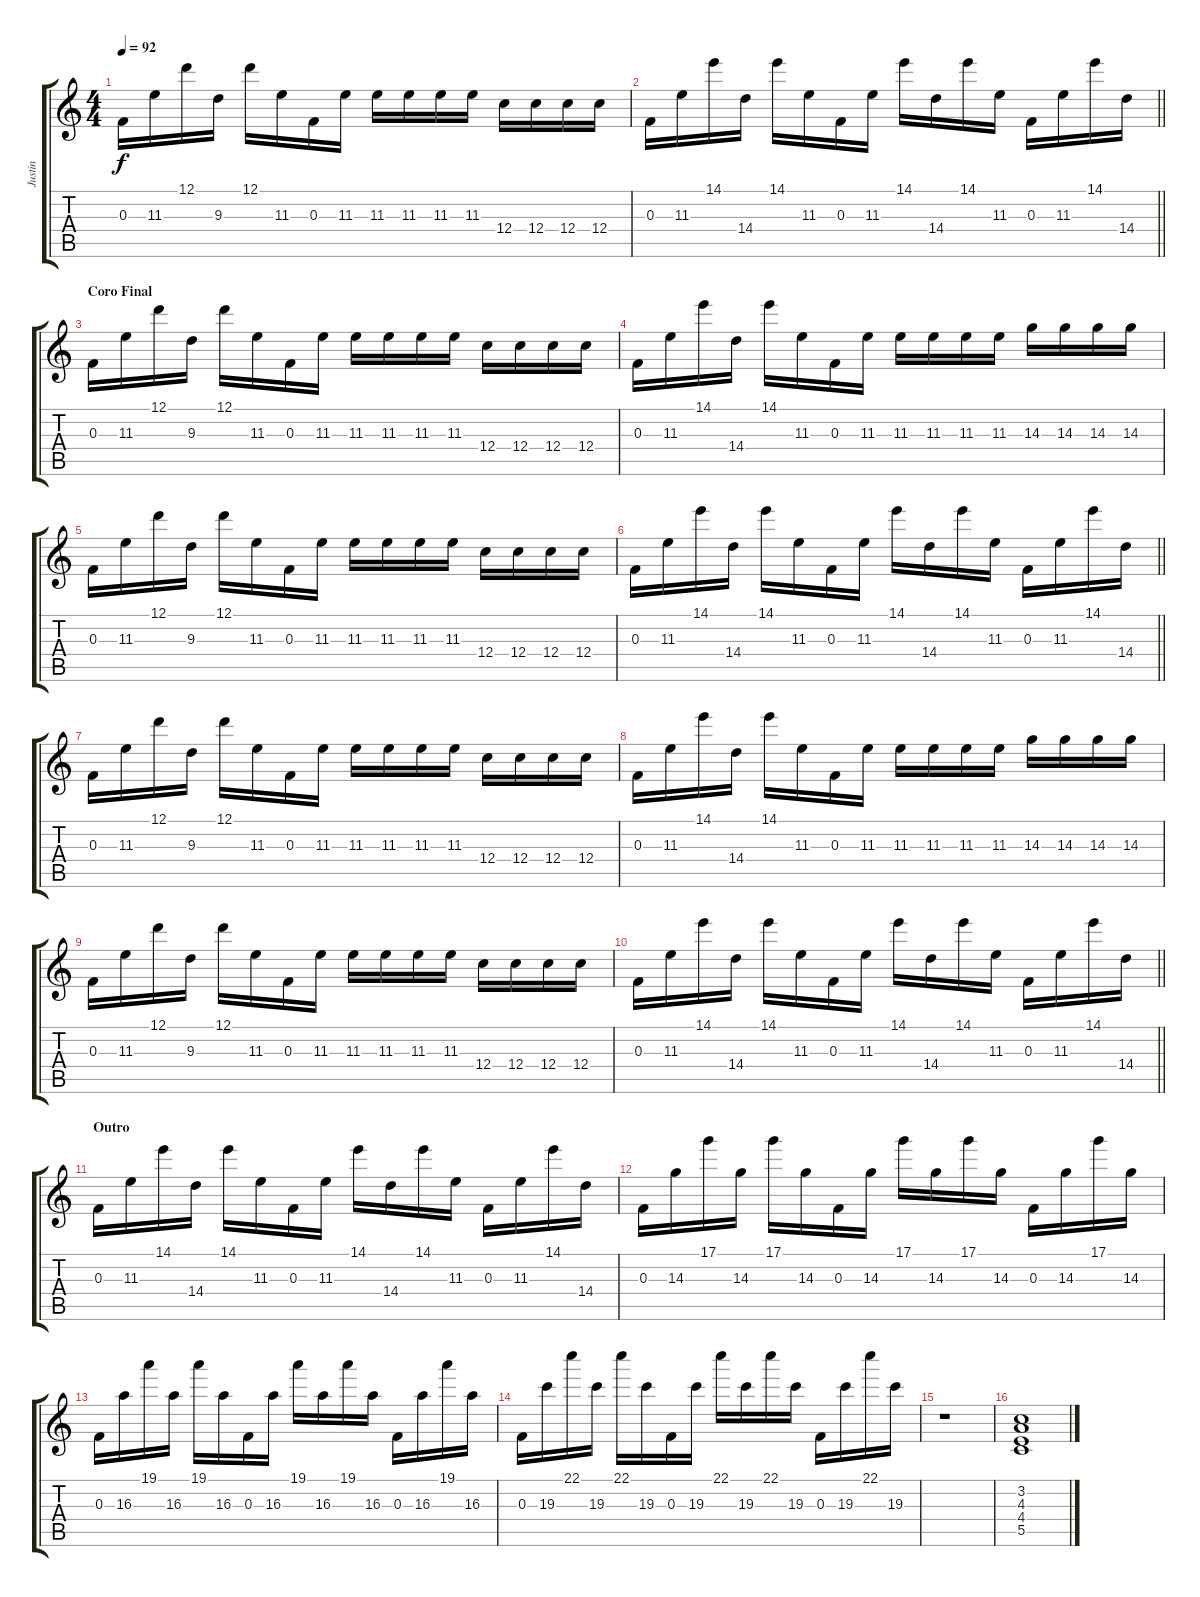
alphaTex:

\track ("Justin" "Justin") {instrument distortionguitar}
\staff {score tabs}
\tuning (D4 A3 F3 C3 G2 D2) {hide}
\ts (4 4)
\tempo 92
\clef g2
\ks c
0.3.16{dy f} 11.3.16 12.1.16 9.3.16 12.1.16 11.3.16 0.3.16 11.3.16 11.3.16 11.3.16 11.3.16 11.3.16 12.4.16 12.4.16 12.4.16 12.4.16 |
\barLineRight lightlight
0.3.16 11.3.16 14.1.16 14.4.16 14.1.16 11.3.16 0.3.16 11.3.16 14.1.16 14.4.16 14.1.16 11.3.16 0.3.16 11.3.16 14.1.16 14.4.16 |
\section ("" "Coro Final")
0.3.16 11.3.16 12.1.16 9.3.16 12.1.16 11.3.16 0.3.16 11.3.16 11.3.16 11.3.16 11.3.16 11.3.16 12.4.16 12.4.16 12.4.16 12.4.16 |
0.3.16 11.3.16 14.1.16 14.4.16 14.1.16 11.3.16 0.3.16 11.3.16 11.3.16 11.3.16 11.3.16 11.3.16 14.3.16 14.3.16 14.3.16 14.3.16 |
0.3.16 11.3.16 12.1.16 9.3.16 12.1.16 11.3.16 0.3.16 11.3.16 11.3.16 11.3.16 11.3.16 11.3.16 12.4.16 12.4.16 12.4.16 12.4.16 |
\barLineRight lightlight
0.3.16 11.3.16 14.1.16 14.4.16 14.1.16 11.3.16 0.3.16 11.3.16 14.1.16 14.4.16 14.1.16 11.3.16 0.3.16 11.3.16 14.1.16 14.4.16 |
0.3.16 11.3.16 12.1.16 9.3.16 12.1.16 11.3.16 0.3.16 11.3.16 11.3.16 11.3.16 11.3.16 11.3.16 12.4.16 12.4.16 12.4.16 12.4.16 |
0.3.16 11.3.16 14.1.16 14.4.16 14.1.16 11.3.16 0.3.16 11.3.16 11.3.16 11.3.16 11.3.16 11.3.16 14.3.16 14.3.16 14.3.16 14.3.16 |
0.3.16 11.3.16 12.1.16 9.3.16 12.1.16 11.3.16 0.3.16 11.3.16 11.3.16 11.3.16 11.3.16 11.3.16 12.4.16 12.4.16 12.4.16 12.4.16 |
\barLineRight lightlight
0.3.16 11.3.16 14.1.16 14.4.16 14.1.16 11.3.16 0.3.16 11.3.16 14.1.16 14.4.16 14.1.16 11.3.16 0.3.16 11.3.16 14.1.16 14.4.16 |
\section ("" "Outro")
0.3.16 11.3.16 14.1.16 14.4.16 14.1.16 11.3.16 0.3.16 11.3.16 14.1.16 14.4.16 14.1.16 11.3.16 0.3.16 11.3.16 14.1.16 14.4.16 |
0.3.16 14.3.16 17.1.16 14.3.16 17.1.16 14.3.16 0.3.16 14.3.16 17.1.16 14.3.16 17.1.16 14.3.16 0.3.16 14.3.16 17.1.16 14.3.16 |
0.3.16 16.3.16 19.1.16 16.3.16 19.1.16 16.3.16 0.3.16 16.3.16 19.1.16 16.3.16 19.1.16 16.3.16 0.3.16 16.3.16 19.1.16 16.3.16 |
0.3.16 19.3.16 22.1.16 19.3.16 22.1.16 19.3.16 0.3.16 19.3.16 22.1.16 19.3.16 22.1.16 19.3.16 0.3.16 19.3.16 22.1.16 19.3.16 |
r.1 |
(3.2 4.3 4.4 5.5).1{instrument electricguitarjazz}
